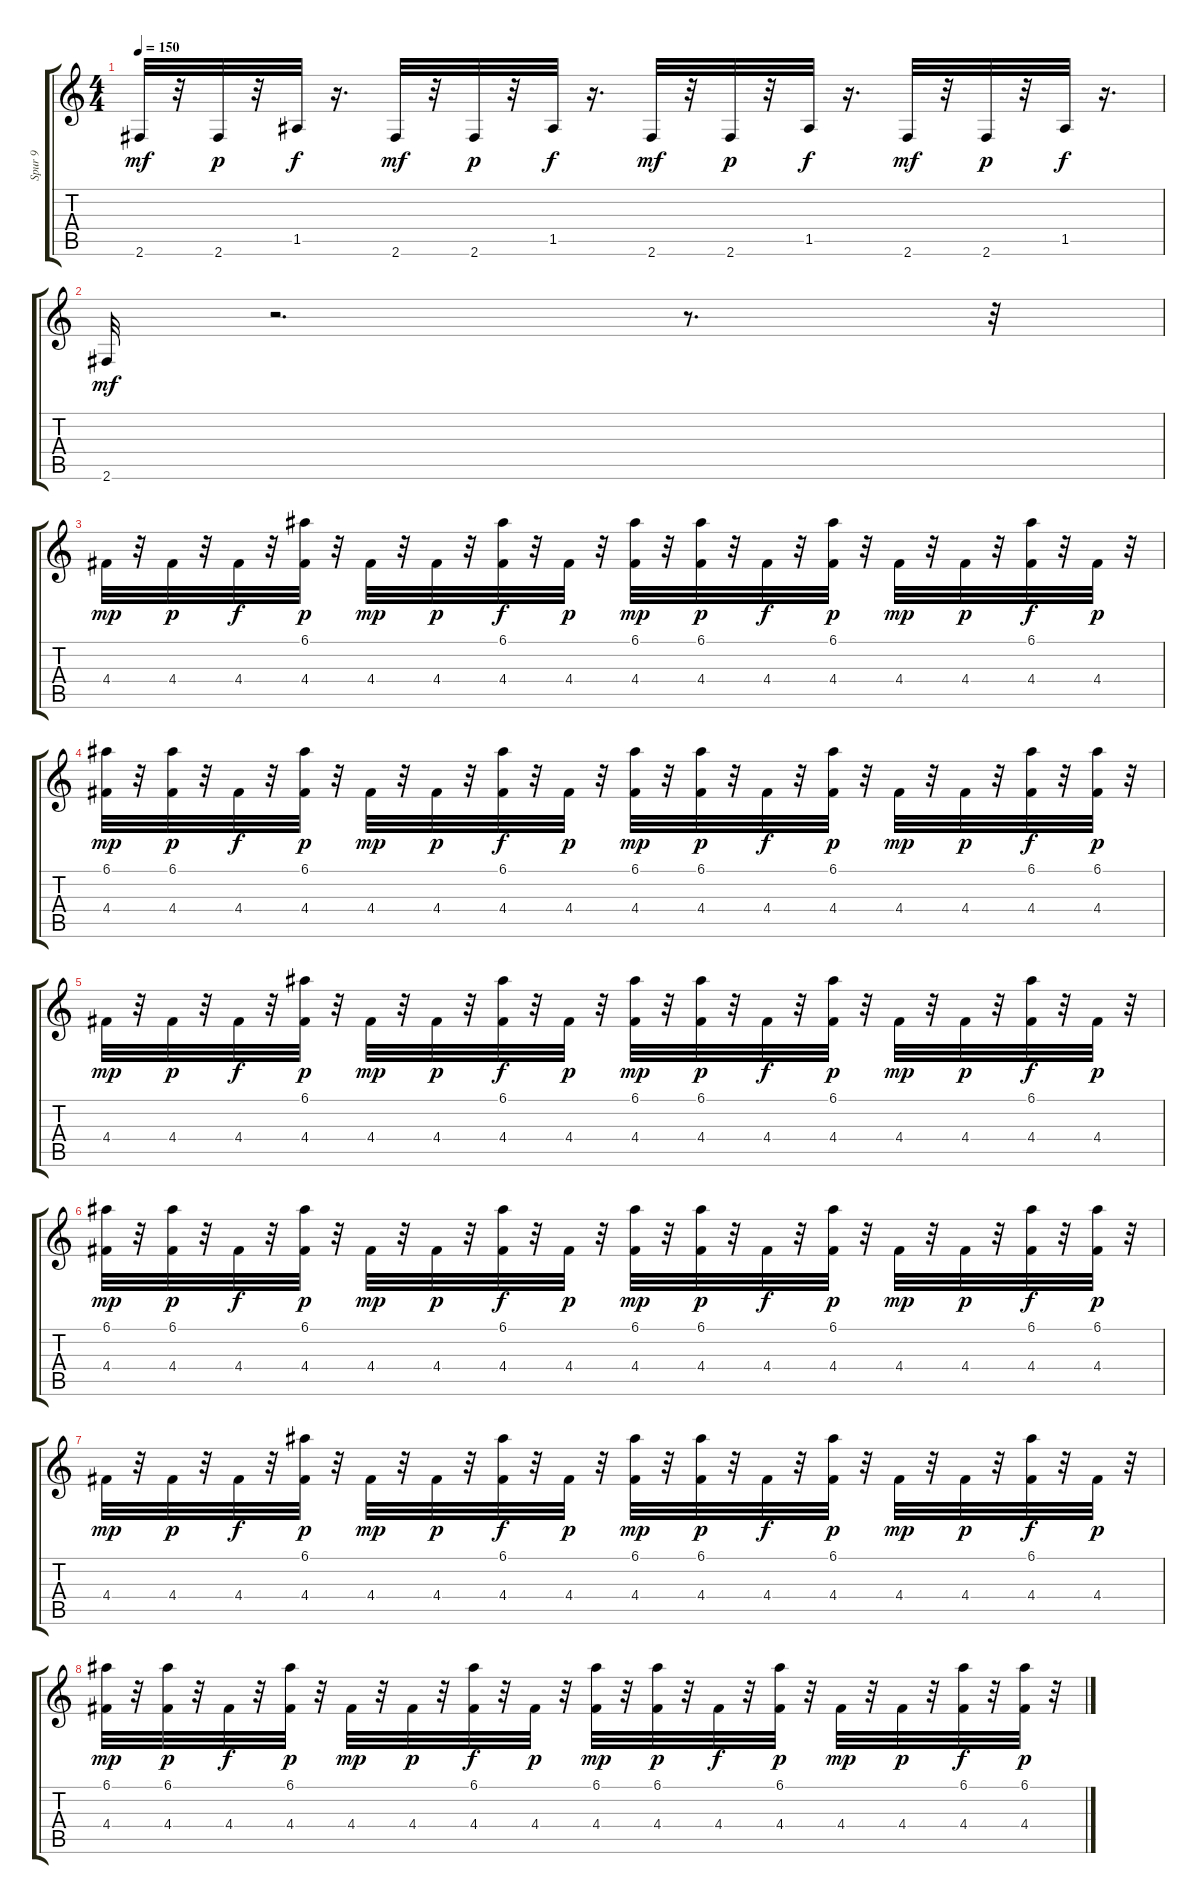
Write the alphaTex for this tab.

\track ("Spur 9" "Spur 9") {instrument electricguitarclean}
\staff {score tabs}
\tuning (E4 B3 G3 D3 A2 E2) {hide}
\ts (4 4)
\tempo 150
\clef g2
\ks c
2.6.32{dy mf} r.32 2.6.32{dy p} r.32 1.5.32{dy f} r.16{d} 2.6.32{dy mf} r.32 2.6.32{dy p} r.32 1.5.32{dy f} r.16{d} 2.6.32{dy mf} r.32 2.6.32{dy p} r.32 1.5.32{dy f} r.16{d} 2.6.32{dy mf} r.32 2.6.32{dy p} r.32 1.5.32{dy f} r.16{d} |
2.6.32{dy mf} r.2{d} r.8{d} r.32 |
4.4.32{dy mp} r.32 4.4.32{dy p} r.32 4.4.32{dy f} r.32 (6.1 4.4).32{dy p} r.32 4.4.32{dy mp} r.32 4.4.32{dy p} r.32 (6.1 4.4).32{dy f} r.32 4.4.32{dy p} r.32 (6.1 4.4).32{dy mp} r.32 (6.1 4.4).32{dy p} r.32 4.4.32{dy f} r.32 (6.1 4.4).32{dy p} r.32 4.4.32{dy mp} r.32 4.4.32{dy p} r.32 (6.1 4.4).32{dy f} r.32 4.4.32{dy p} r.32 |
(6.1 4.4).32{dy mp} r.32 (6.1 4.4).32{dy p} r.32 4.4.32{dy f} r.32 (6.1 4.4).32{dy p} r.32 4.4.32{dy mp} r.32 4.4.32{dy p} r.32 (6.1 4.4).32{dy f} r.32 4.4.32{dy p} r.32 (6.1 4.4).32{dy mp} r.32 (6.1 4.4).32{dy p} r.32 4.4.32{dy f} r.32 (6.1 4.4).32{dy p} r.32 4.4.32{dy mp} r.32 4.4.32{dy p} r.32 (6.1 4.4).32{dy f} r.32 (6.1 4.4).32{dy p} r.32 |
4.4.32{dy mp} r.32 4.4.32{dy p} r.32 4.4.32{dy f} r.32 (6.1 4.4).32{dy p} r.32 4.4.32{dy mp} r.32 4.4.32{dy p} r.32 (6.1 4.4).32{dy f} r.32 4.4.32{dy p} r.32 (6.1 4.4).32{dy mp} r.32 (6.1 4.4).32{dy p} r.32 4.4.32{dy f} r.32 (6.1 4.4).32{dy p} r.32 4.4.32{dy mp} r.32 4.4.32{dy p} r.32 (6.1 4.4).32{dy f} r.32 4.4.32{dy p} r.32 |
(6.1 4.4).32{dy mp} r.32 (6.1 4.4).32{dy p} r.32 4.4.32{dy f} r.32 (6.1 4.4).32{dy p} r.32 4.4.32{dy mp} r.32 4.4.32{dy p} r.32 (6.1 4.4).32{dy f} r.32 4.4.32{dy p} r.32 (6.1 4.4).32{dy mp} r.32 (6.1 4.4).32{dy p} r.32 4.4.32{dy f} r.32 (6.1 4.4).32{dy p} r.32 4.4.32{dy mp} r.32 4.4.32{dy p} r.32 (6.1 4.4).32{dy f} r.32 (6.1 4.4).32{dy p} r.32 |
4.4.32{dy mp} r.32 4.4.32{dy p} r.32 4.4.32{dy f} r.32 (6.1 4.4).32{dy p} r.32 4.4.32{dy mp} r.32 4.4.32{dy p} r.32 (6.1 4.4).32{dy f} r.32 4.4.32{dy p} r.32 (6.1 4.4).32{dy mp} r.32 (6.1 4.4).32{dy p} r.32 4.4.32{dy f} r.32 (6.1 4.4).32{dy p} r.32 4.4.32{dy mp} r.32 4.4.32{dy p} r.32 (6.1 4.4).32{dy f} r.32 4.4.32{dy p} r.32 |
(6.1 4.4).32{dy mp} r.32 (6.1 4.4).32{dy p} r.32 4.4.32{dy f} r.32 (6.1 4.4).32{dy p} r.32 4.4.32{dy mp} r.32 4.4.32{dy p} r.32 (6.1 4.4).32{dy f} r.32 4.4.32{dy p} r.32 (6.1 4.4).32{dy mp} r.32 (6.1 4.4).32{dy p} r.32 4.4.32{dy f} r.32 (6.1 4.4).32{dy p} r.32 4.4.32{dy mp} r.32 4.4.32{dy p} r.32 (6.1 4.4).32{dy f} r.32 (6.1 4.4).32{dy p} r.32
